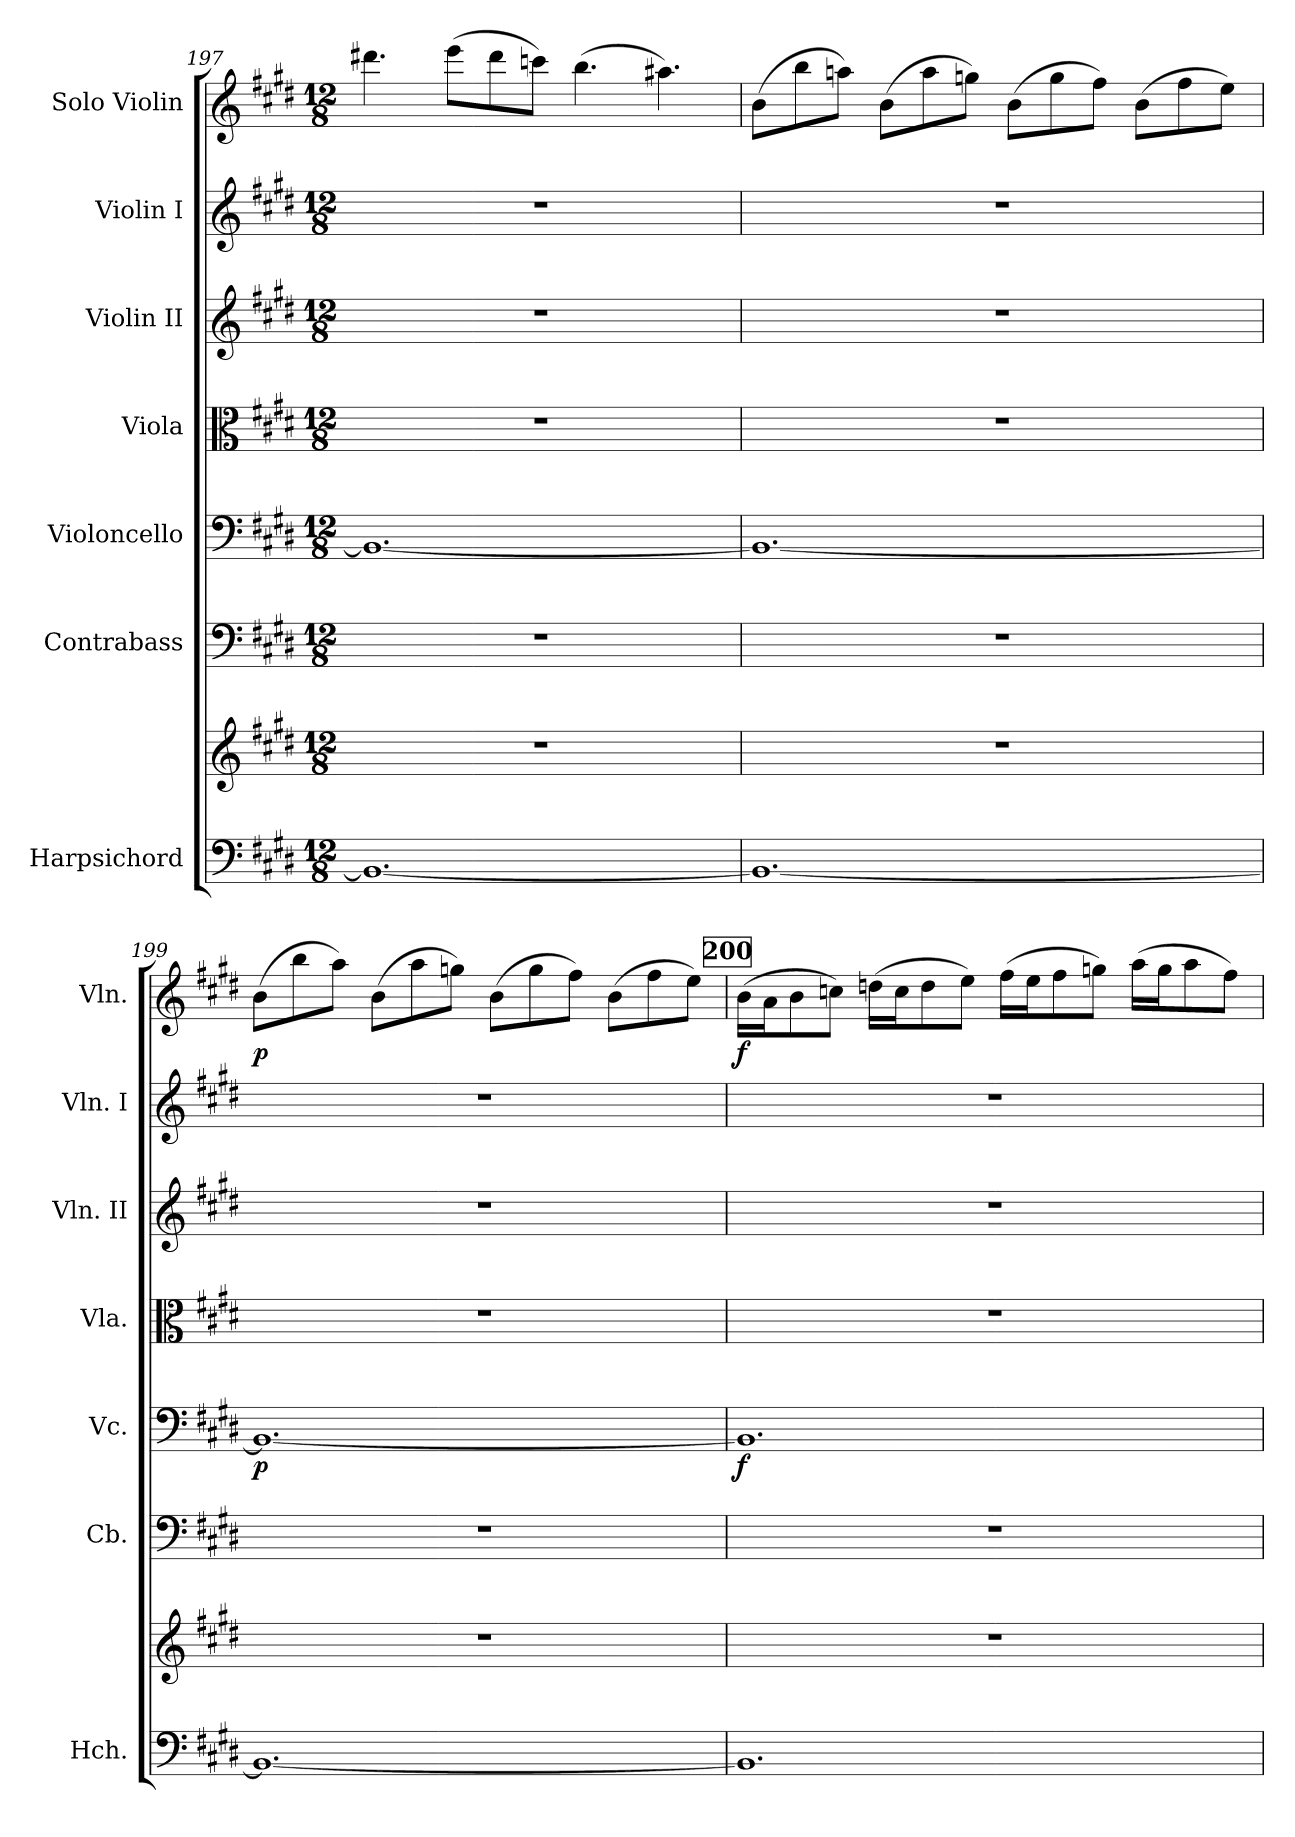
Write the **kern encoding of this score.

**kern	**kern	**kern	**kern	**dynam	**kern	**kern	**kern	**kern	**dynam
*part7	*part7	*part6	*part5	*part5	*part4	*part3	*part2	*part1	*part1
*staff8	*staff7	*staff6	*staff5	*staff5	*staff4	*staff3	*staff2	*staff1	*staff1
*I"Harpsichord	*	*I"Contrabass	*I"Violoncello	*	*I"Viola	*I"Violin II	*I"Violin I	*I"Solo Violin	*
*I'Hch.	*	*I'Cb.	*I'Vc.	*	*I'Vla.	*I'Vln. II	*I'Vln. I	*I'Vln.	*
*clefF4	*clefG2	*clefF4	*clefF4	*	*clefC3	*clefG2	*clefG2	*clefG2	*
*	*	*ITrd7c12	*	*	*	*	*	*	*
*k[f#c#g#d#]	*k[f#c#g#d#]	*k[f#c#g#d#]	*k[f#c#g#d#]	*	*k[f#c#g#d#]	*k[f#c#g#d#]	*k[f#c#g#d#]	*k[f#c#g#d#]	*
*M12/8	*M12/8	*M12/8	*M12/8	*	*M12/8	*M12/8	*M12/8	*M12/8	*
=197	=197	=197	=197	=197	=197	=197	=197	=197	=197
1.BB_	1.r	1.r	1.BB_	.	1.r	1.r	1.r	4.ddd#X\	.
.	.	.	.	.	.	.	.	(>8eee\L	.
.	.	.	.	.	.	.	.	8ddd#\	.
.	.	.	.	.	.	.	.	8ccc\J)	.
.	.	.	.	.	.	.	.	(>4.bb\	.
.	.	.	.	.	.	.	.	4.aa#X\)	.
=198	=198	=198	=198	=198	=198	=198	=198	=198	=198
1.BB_	1.r	1.r	1.BB_	.	1.r	1.r	1.r	(>8b\L	.
.	.	.	.	.	.	.	.	8bb\	.
.	.	.	.	.	.	.	.	8aan\J)	.
.	.	.	.	.	.	.	.	(>8b\L	.
.	.	.	.	.	.	.	.	8aa\	.
.	.	.	.	.	.	.	.	8gg\J)	.
.	.	.	.	.	.	.	.	(>8b\L	.
.	.	.	.	.	.	.	.	8gg\	.
.	.	.	.	.	.	.	.	8ff#\J)	.
.	.	.	.	.	.	.	.	(>8b\L	.
.	.	.	.	.	.	.	.	8ff#\	.
.	.	.	.	.	.	.	.	8ee\J)	.
!!LO:PB:g=z
=199	=199	=199	=199	=199	=199	=199	=199	=199	=199
!	!	!	!	!LO:DY:b	!	!	!	!	!LO:DY:b
1.BB_	1.r	1.r	1.BB_	p	1.r	1.r	1.r	(>8b\L	p
.	.	.	.	.	.	.	.	8bb\	.
.	.	.	.	.	.	.	.	8aa\J)	.
.	.	.	.	.	.	.	.	(>8b\L	.
.	.	.	.	.	.	.	.	8aa\	.
.	.	.	.	.	.	.	.	8gg\J)	.
.	.	.	.	.	.	.	.	(>8b\L	.
.	.	.	.	.	.	.	.	8gg\	.
.	.	.	.	.	.	.	.	8ff#\J)	.
.	.	.	.	.	.	.	.	(>8b\L	.
.	.	.	.	.	.	.	.	8ff#\	.
.	.	.	.	.	.	.	.	8ee\J)	.
!!LO:REH:place=s1:a:B:fs=14:t=200
=200	=200	=200	=200	=200	=200	=200	=200	=200	=200
!	!	!	!	!LO:DY:b	!	!	!	!	!LO:DY:b
1.BB]	1.r	1.r	1.BB]	f	1.r	1.r	1.r	(>16b\LL	f
.	.	.	.	.	.	.	.	16a\J	.
.	.	.	.	.	.	.	.	8b\	.
.	.	.	.	.	.	.	.	8cc\J)	.
.	.	.	.	.	.	.	.	(>16dd\LL	.
.	.	.	.	.	.	.	.	16cc\J	.
.	.	.	.	.	.	.	.	8dd\	.
.	.	.	.	.	.	.	.	8ee\J)	.
.	.	.	.	.	.	.	.	(>16ff#\LL	.
.	.	.	.	.	.	.	.	16ee\J	.
.	.	.	.	.	.	.	.	8ff#\	.
.	.	.	.	.	.	.	.	8gg\J)	.
.	.	.	.	.	.	.	.	(>16aa\LL	.
.	.	.	.	.	.	.	.	16gg\J	.
.	.	.	.	.	.	.	.	8aa\	.
.	.	.	.	.	.	.	.	8ff#\J)	.
=	=	=	=	=	=	=	=	=	=
*-	*-	*-	*-	*-	*-	*-	*-	*-	*-
